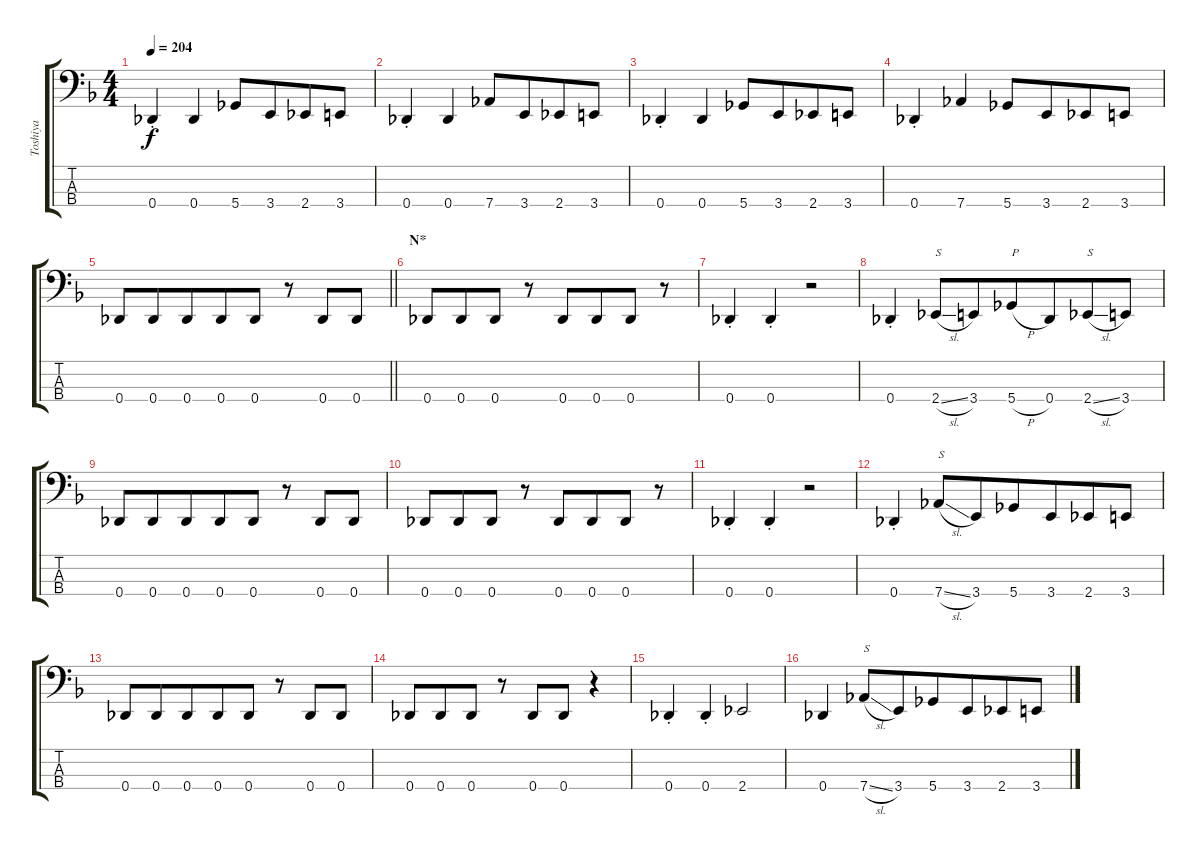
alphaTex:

\track ("Toshiya" "Toshiya") {mute instrument electricbassfinger}
\staff {score tabs}
\tuning (Gb2 Db2 Ab1 Db1) {hide}
\ts (4 4)
\tempo 204
\clef f4
\ks f
0.4{st}.4{dy f} 0.4.4 5.4.8 3.4.8{beam merge} 2.4.8 3.4.8 |
0.4{st}.4 0.4.4 7.4.8 3.4.8{beam merge} 2.4.8 3.4.8 |
0.4{st}.4 0.4.4 5.4.8 3.4.8{beam merge} 2.4.8 3.4.8 |
0.4{st}.4 7.4.4 5.4.8 3.4.8{beam merge} 2.4.8 3.4.8 |
\barLineRight lightlight
0.4.8 0.4.8{beam merge} 0.4.8 0.4.8{beam merge} 0.4.8 r.8 0.4.8 0.4.8 |
\section ("" "N*")
0.4.8 0.4.8{beam merge} 0.4.8 r.8{beam merge} 0.4.8 0.4.8{beam merge} 0.4.8 r.8 |
0.4{st}.4 0.4{st}.4 r.2 |
0.4{st}.4 2.4{sl}.8{txt "S"} 3.4.8{beam merge} 5.4{h}.8{txt "P"} 0.4.8{beam merge} 2.4{sl}.8{txt "S"} 3.4.8 |
0.4.8 0.4.8{beam merge} 0.4.8 0.4.8{beam merge} 0.4.8 r.8 0.4.8 0.4.8 |
0.4.8 0.4.8{beam merge} 0.4.8 r.8{beam merge} 0.4.8 0.4.8{beam merge} 0.4.8 r.8 |
0.4{st}.4 0.4{st}.4 r.2 |
0.4{st}.4 7.4{sl}.8{txt "S"} 3.4.8{beam merge} 5.4.8 3.4.8{beam merge} 2.4.8 3.4.8 |
0.4.8 0.4.8{beam merge} 0.4.8 0.4.8{beam merge} 0.4.8 r.8 0.4.8 0.4.8 |
0.4.8 0.4.8{beam merge} 0.4.8 r.8{beam merge} 0.4.8 0.4.8{beam merge} r.4 |
0.4{st}.4 0.4{st}.4 2.4.2 |
0.4.4 7.4{sl}.8{txt "S"} 3.4.8{beam merge} 5.4.8 3.4.8{beam merge} 2.4.8 3.4.8
